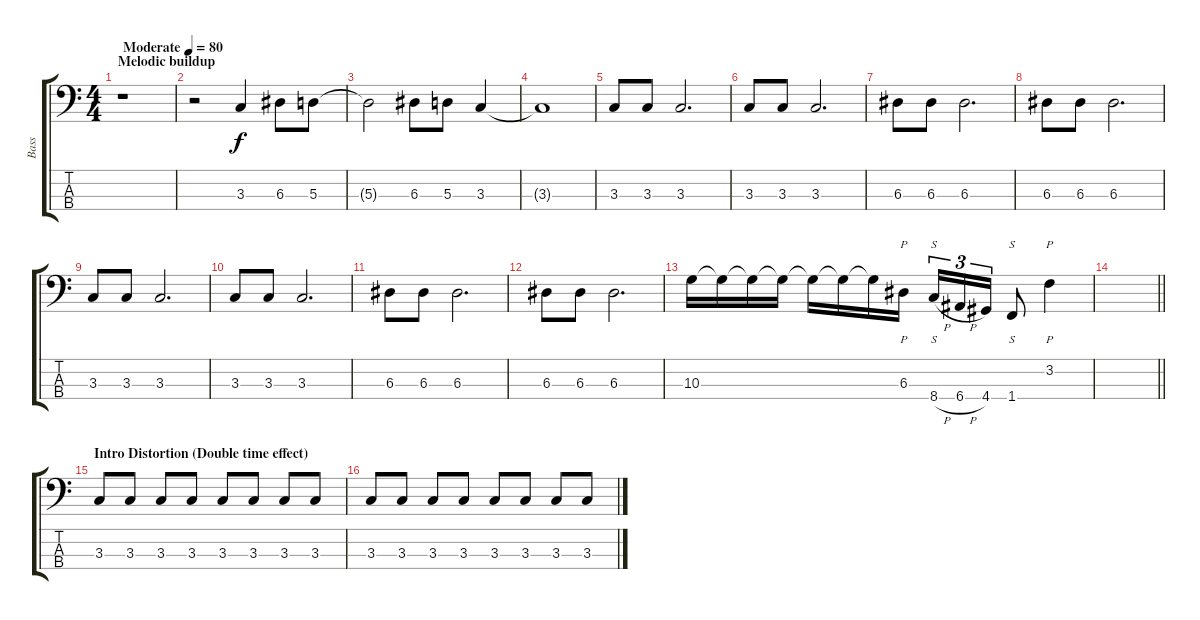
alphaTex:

\track ("Bass" "Bass") {instrument electricbassfinger}
\staff {score tabs}
\tuning (G2 D2 A1 E1) {hide}
\ts (4 4)
\section ("" "Melodic buildup")
\tempo (80 "Moderate")
\clef f4
\ks c
r.1{dy f instrument electricbassfinger} |
r.2 3.3.4 6.3.8 5.3.8 |
5.3{t}.2 6.3.8 5.3.8 3.3.4 |
3.3{t}.1 |
3.3.8 3.3.8 3.3.2{d} |
3.3.8 3.3.8 3.3.2{d} |
6.3.8 6.3.8 6.3.2{d} |
6.3.8 6.3.8 6.3.2{d} |
3.3.8 3.3.8 3.3.2{d} |
3.3.8 3.3.8 3.3.2{d} |
6.3.8 6.3.8 6.3.2{d} |
6.3.8 6.3.8 6.3.2{d} |
10.3.16 10.3{t}.16 10.3{t}.16 10.3{t}.16 10.3{t}.16 10.3{t}.16 10.3{t}.16 6.3.16{p} 8.4{h}.16{s tu (3 2)} 6.4{h}.16{tu (3 2)} 4.4.16{tu (3 2)} 1.4.8{s} 3.2.4{p} |
\barLineRight lightlight
|
\section ("" "Intro Distortion (Double time effect)")
3.3.8 3.3.8 3.3.8 3.3.8 3.3.8 3.3.8 3.3.8 3.3.8 |
3.3.8 3.3.8 3.3.8 3.3.8 3.3.8 3.3.8 3.3.8 3.3.8
